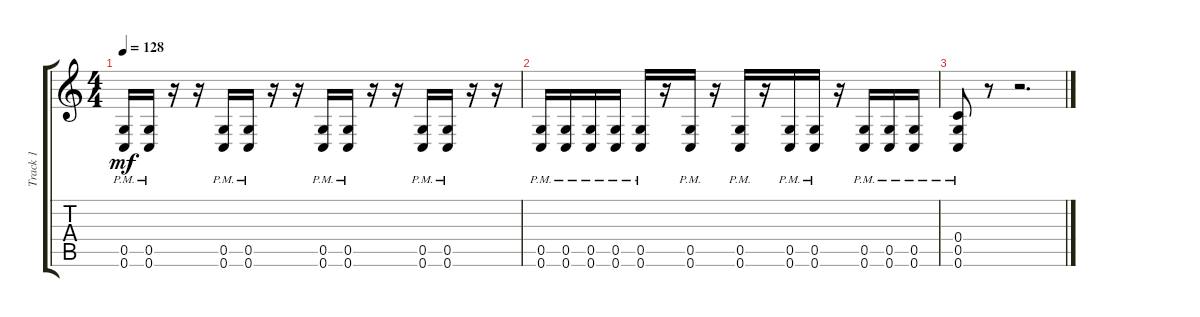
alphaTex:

\track ("Track 1" "Track 1") {instrument distortionguitar}
\staff {score tabs}
\tuning (D4 A3 F3 C3 G2 C2) {hide}
\ts (4 4)
\tempo 128
\clef g2
\ks c
(0.5{pm} 0.6{pm}).16{dy mf} (0.5{pm} 0.6{pm}).16 r.16 r.16 (0.5{pm} 0.6{pm}).16 (0.5{pm} 0.6{pm}).16 r.16 r.16 (0.5{pm} 0.6{pm}).16 (0.5{pm} 0.6{pm}).16 r.16 r.16 (0.5{pm} 0.6{pm}).16 (0.5{pm} 0.6{pm}).16 r.16 r.16 |
(0.5{pm} 0.6{pm}).16 (0.5{pm} 0.6{pm}).16 (0.5{pm} 0.6{pm}).16 (0.5{pm} 0.6{pm}).16 (0.5{pm} 0.6{pm}).16 r.16 (0.5{pm} 0.6{pm}).16 r.16 (0.5{pm} 0.6{pm}).16 r.16 (0.5{pm} 0.6{pm}).16 (0.5{pm} 0.6{pm}).16 r.16 (0.5{pm} 0.6{pm}).16 (0.5{pm} 0.6{pm}).16 (0.5{pm} 0.6{pm}).16 |
(0.4{pm} 0.5{pm} 0.6{pm}).8 r.8 r.2{d}
